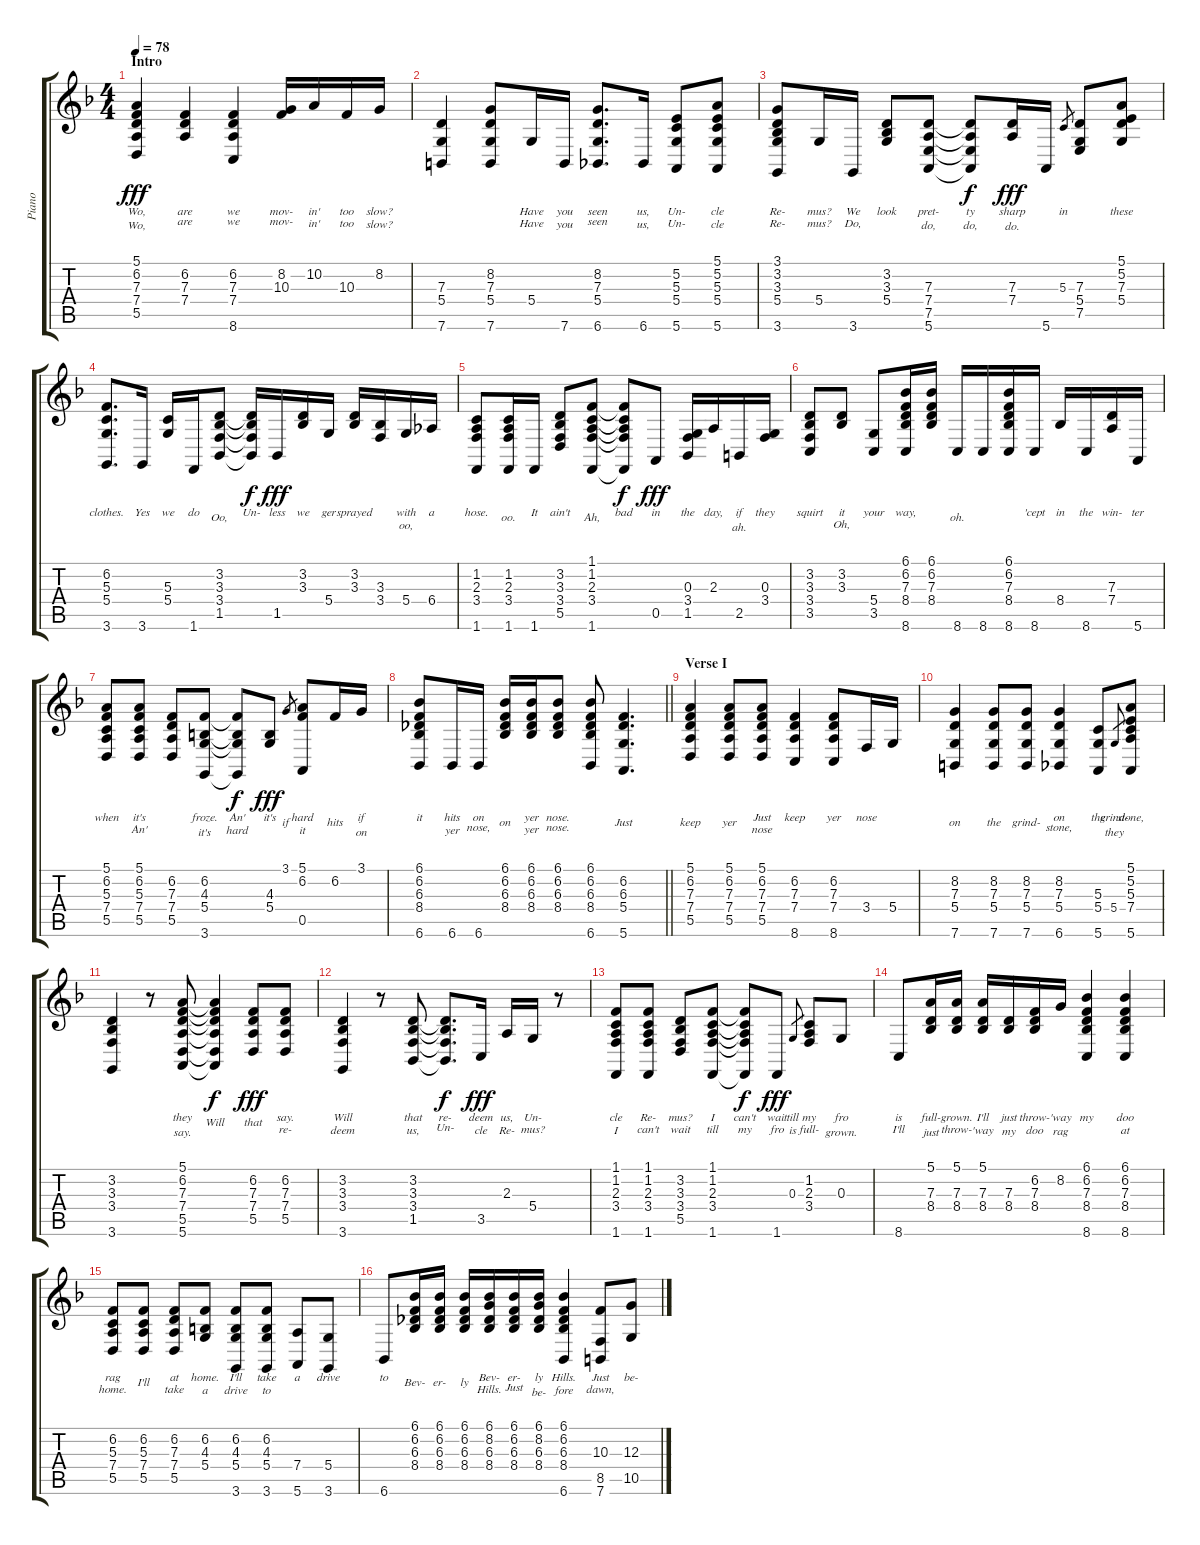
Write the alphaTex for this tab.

\track ("Piano" "Piano") {instrument brightacousticpiano}
\staff {score tabs}
\tuning (E4 B3 G3 D3 A2 E2) {hide}
\ts (4 4)
\section ("" "Intro")
\tempo 78
\clef g2
\ks f
(5.1 6.2 7.3 7.4 5.5).4{lyrics (0 "Wo,") lyrics (1 "Wo,") lyrics (2 "") lyrics (3 "") lyrics (4 "") dy fff instrument brightacousticpiano} (6.2 7.3 7.4).4{lyrics (0 "are") lyrics (1 "are") lyrics (2 "") lyrics (3 "") lyrics (4 "")} (6.2 7.3 7.4 8.6).4{lyrics (0 "we") lyrics (1 "we") lyrics (2 "") lyrics (3 "") lyrics (4 "")} (8.2 10.3).16{lyrics (0 "mov-") lyrics (1 "mov-") lyrics (2 "") lyrics (3 "") lyrics (4 "")} 10.2.16{lyrics (0 "in'") lyrics (1 "in'") lyrics (2 "") lyrics (3 "") lyrics (4 "")} 10.3.16{lyrics (0 "too") lyrics (1 "too") lyrics (2 "") lyrics (3 "") lyrics (4 "")} 8.2.16{lyrics (0 "slow?") lyrics (1 "slow?") lyrics (2 "") lyrics (3 "") lyrics (4 "")} |
(7.3 5.4 7.6).4{lyrics (0 "") lyrics (1 "") lyrics (2 "") lyrics (3 "") lyrics (4 "")} (8.2 7.3 5.4 7.6).8{lyrics (0 "") lyrics (1 "") lyrics (2 "") lyrics (3 "") lyrics (4 "")} 5.4.16{lyrics (0 "Have") lyrics (1 "Have") lyrics (2 "") lyrics (3 "") lyrics (4 "")} 7.6.16{lyrics (0 "you") lyrics (1 "you") lyrics (2 "") lyrics (3 "") lyrics (4 "")} (8.2 7.3 5.4 6.6).8{d lyrics (0 "seen") lyrics (1 "seen") lyrics (2 "") lyrics (3 "") lyrics (4 "")} 6.6.16{lyrics (0 "us,") lyrics (1 "us,") lyrics (2 "") lyrics (3 "") lyrics (4 "")} (5.2 5.3 5.4 5.6).8{lyrics (0 "Un-") lyrics (1 "Un-") lyrics (2 "") lyrics (3 "") lyrics (4 "")} (5.1 5.2 5.3 5.4 5.6).8{lyrics (0 "cle") lyrics (1 "cle") lyrics (2 "") lyrics (3 "") lyrics (4 "")} |
(3.1 3.2 3.3 5.4 3.6).8{lyrics (0 "Re-") lyrics (1 "Re-") lyrics (2 "") lyrics (3 "") lyrics (4 "")} 5.4.16{lyrics (0 "mus?") lyrics (1 "mus?") lyrics (2 "") lyrics (3 "") lyrics (4 "")} 3.6.16{lyrics (0 "We") lyrics (1 "Do,") lyrics (2 "") lyrics (3 "") lyrics (4 "")} (3.2 3.3 5.4).8{lyrics (0 "look") lyrics (1 "") lyrics (2 "") lyrics (3 "") lyrics (4 "")} (7.3 7.4 7.5 5.6).8{lyrics (0 "pret-") lyrics (1 "do,") lyrics (2 "") lyrics (3 "") lyrics (4 "")} (7.3{t} 7.4{t} 7.5{t} 5.6{t}).8{lyrics (0 "ty") lyrics (1 "do,") lyrics (2 "") lyrics (3 "") lyrics (4 "") dy f} (7.3 7.4).16{lyrics (0 "sharp") lyrics (1 "do.") lyrics (2 "") lyrics (3 "") lyrics (4 "") dy fff} 5.6.16{lyrics (0 "") lyrics (1 "") lyrics (2 "") lyrics (3 "") lyrics (4 "")} 5.3.8{lyrics (0 "in") lyrics (1 "") lyrics (2 "") lyrics (3 "") lyrics (4 "") gr} (7.3 5.4 7.5).8{lyrics (0 "") lyrics (1 "") lyrics (2 "") lyrics (3 "") lyrics (4 "")} (5.1 5.2 7.3 5.4).8{lyrics (0 "these") lyrics (1 "") lyrics (2 "") lyrics (3 "") lyrics (4 "")} |
(6.2 5.3 5.4 3.6).8{d lyrics (0 "clothes.") lyrics (1 "") lyrics (2 "") lyrics (3 "") lyrics (4 "")} 3.6.16{lyrics (0 "Yes") lyrics (1 "") lyrics (2 "") lyrics (3 "") lyrics (4 "")} (5.3 5.4).16{lyrics (0 "we") lyrics (1 "") lyrics (2 "") lyrics (3 "") lyrics (4 "")} 1.6.16{lyrics (0 "do") lyrics (1 "") lyrics (2 "") lyrics (3 "") lyrics (4 "")} (3.2 3.3 3.4 1.5).8{lyrics (0 "") lyrics (1 "Oo,") lyrics (2 "") lyrics (3 "") lyrics (4 "")} (3.2{t} 3.3{t} 3.4{t} 1.5{t}).16{lyrics (0 "Un-") lyrics (1 "") lyrics (2 "") lyrics (3 "") lyrics (4 "") dy f} 1.5.16{lyrics (0 "less") lyrics (1 "") lyrics (2 "") lyrics (3 "") lyrics (4 "") dy fff} (3.2 3.3).16{lyrics (0 "we") lyrics (1 "") lyrics (2 "") lyrics (3 "") lyrics (4 "")} 5.4.16{lyrics (0 "ger") lyrics (1 "") lyrics (2 "") lyrics (3 "") lyrics (4 "")} (3.2 3.3).16{lyrics (0 "sprayed") lyrics (1 "") lyrics (2 "") lyrics (3 "") lyrics (4 "")} (3.3 3.4).16{lyrics (0 "") lyrics (1 "") lyrics (2 "") lyrics (3 "") lyrics (4 "")} 5.4.16{lyrics (0 "with") lyrics (1 "oo,") lyrics (2 "") lyrics (3 "") lyrics (4 "")} 6.4.16{lyrics (0 "a") lyrics (1 "") lyrics (2 "") lyrics (3 "") lyrics (4 "")} |
(1.2 2.3 3.4 1.6).8{lyrics (0 "hose.") lyrics (1 "") lyrics (2 "") lyrics (3 "") lyrics (4 "")} (1.2 2.3 3.4 1.6).16{lyrics (0 "") lyrics (1 "oo.") lyrics (2 "") lyrics (3 "") lyrics (4 "")} 1.6.16{lyrics (0 "It") lyrics (1 "") lyrics (2 "") lyrics (3 "") lyrics (4 "")} (3.2 3.3 3.4 5.5).8{lyrics (0 "ain't") lyrics (1 "") lyrics (2 "") lyrics (3 "") lyrics (4 "")} (1.1 1.2 2.3 3.4 1.6).8{lyrics (0 "") lyrics (1 "Ah,") lyrics (2 "") lyrics (3 "") lyrics (4 "")} (1.1{t} 1.2{t} 2.3{t} 3.4{t} 1.6{t}).8{lyrics (0 "bad") lyrics (1 "") lyrics (2 "") lyrics (3 "") lyrics (4 "") dy f} 0.5.8{lyrics (0 "in") lyrics (1 "") lyrics (2 "") lyrics (3 "") lyrics (4 "") dy fff} (0.3 3.4 1.5).16{lyrics (0 "the") lyrics (1 "") lyrics (2 "") lyrics (3 "") lyrics (4 "")} 2.3.16{lyrics (0 "day,") lyrics (1 "") lyrics (2 "") lyrics (3 "") lyrics (4 "")} 2.5.16{lyrics (0 "if") lyrics (1 "ah.") lyrics (2 "") lyrics (3 "") lyrics (4 "")} (0.3 3.4).16{lyrics (0 "they") lyrics (1 "") lyrics (2 "") lyrics (3 "") lyrics (4 "")} |
(3.2 3.3 3.4 3.5).8{lyrics (0 "squirt") lyrics (1 "") lyrics (2 "") lyrics (3 "") lyrics (4 "")} (3.2 3.3).8{lyrics (0 "it") lyrics (1 "Oh,") lyrics (2 "") lyrics (3 "") lyrics (4 "")} (5.4 3.5).8{lyrics (0 "your") lyrics (1 "") lyrics (2 "") lyrics (3 "") lyrics (4 "")} (6.1 6.2 7.3 8.4 8.6).16{lyrics (0 "way,") lyrics (1 "") lyrics (2 "") lyrics (3 "") lyrics (4 "")} (6.1 6.2 7.3 8.4).16{lyrics (0 "") lyrics (1 "") lyrics (2 "") lyrics (3 "") lyrics (4 "")} 8.6.16{lyrics (0 "") lyrics (1 "oh.") lyrics (2 "") lyrics (3 "") lyrics (4 "")} 8.6.16{lyrics (0 "") lyrics (1 "") lyrics (2 "") lyrics (3 "") lyrics (4 "")} (6.1 6.2 7.3 8.4 8.6).16{lyrics (0 "") lyrics (1 "") lyrics (2 "") lyrics (3 "") lyrics (4 "")} 8.6.16{lyrics (0 "'cept") lyrics (1 "") lyrics (2 "") lyrics (3 "") lyrics (4 "")} 8.4.16{lyrics (0 "in") lyrics (1 "") lyrics (2 "") lyrics (3 "") lyrics (4 "")} 8.6.16{lyrics (0 "the") lyrics (1 "") lyrics (2 "") lyrics (3 "") lyrics (4 "")} (7.3 7.4).16{lyrics (0 "win-") lyrics (1 "") lyrics (2 "") lyrics (3 "") lyrics (4 "")} 5.6.16{lyrics (0 "ter") lyrics (1 "") lyrics (2 "") lyrics (3 "") lyrics (4 "")} |
(5.1 6.2 5.3 7.4 5.5).8{lyrics (0 "when") lyrics (1 "") lyrics (2 "") lyrics (3 "") lyrics (4 "")} (5.1 6.2 5.3 7.4 5.5).8{lyrics (0 "it's") lyrics (1 "An'") lyrics (2 "") lyrics (3 "") lyrics (4 "")} (6.2 7.3 7.4 5.5).8{lyrics (0 "") lyrics (1 "") lyrics (2 "") lyrics (3 "") lyrics (4 "")} (6.2 4.3 5.4 3.6).8{lyrics (0 "froze.") lyrics (1 "it's") lyrics (2 "") lyrics (3 "") lyrics (4 "")} (6.2{t} 4.3{t} 5.4{t} 3.6{t}).8{lyrics (0 "An'") lyrics (1 "hard") lyrics (2 "") lyrics (3 "") lyrics (4 "") dy f} (4.3 5.4).8{lyrics (0 "it's") lyrics (1 "") lyrics (2 "") lyrics (3 "") lyrics (4 "") dy fff} 3.1.8{lyrics (0 "") lyrics (1 "if") lyrics (2 "") lyrics (3 "") lyrics (4 "") gr} (5.1 6.2 0.5).8{lyrics (0 "hard") lyrics (1 "it") lyrics (2 "") lyrics (3 "") lyrics (4 "")} 6.2.16{lyrics (0 "") lyrics (1 "hits") lyrics (2 "") lyrics (3 "") lyrics (4 "")} 3.1.16{lyrics (0 "if") lyrics (1 "on") lyrics (2 "") lyrics (3 "") lyrics (4 "")} |
\barLineRight lightlight
(6.1 6.2 6.3 8.4 6.6).8{lyrics (0 "it") lyrics (1 "") lyrics (2 "") lyrics (3 "") lyrics (4 "")} 6.6.16{lyrics (0 "hits") lyrics (1 "yer") lyrics (2 "") lyrics (3 "") lyrics (4 "")} 6.6.16{lyrics (0 "on") lyrics (1 "nose,") lyrics (2 "") lyrics (3 "") lyrics (4 "")} (6.1 6.2 6.3 8.4).16{lyrics (0 "") lyrics (1 "on") lyrics (2 "") lyrics (3 "") lyrics (4 "")} (6.1 6.2 6.3 8.4).16{lyrics (0 "yer") lyrics (1 "yer") lyrics (2 "") lyrics (3 "") lyrics (4 "")} (6.1 6.2 6.3 8.4).8{lyrics (0 "nose.") lyrics (1 "nose.") lyrics (2 "") lyrics (3 "") lyrics (4 "")} (6.1 6.2 6.3 8.4 6.6).8{lyrics (0 "") lyrics (1 "") lyrics (2 "") lyrics (3 "") lyrics (4 "")} (6.2 6.3 5.4 5.6).4{d lyrics (0 "") lyrics (1 "Just") lyrics (2 "") lyrics (3 "") lyrics (4 "")} |
\section ("" "Verse I")
(5.1 6.2 7.3 7.4 5.5).4{lyrics (0 "") lyrics (1 "keep") lyrics (2 "") lyrics (3 "") lyrics (4 "")} (5.1 6.2 7.3 7.4 5.5).8{lyrics (0 "") lyrics (1 "yer") lyrics (2 "") lyrics (3 "") lyrics (4 "")} (5.1 6.2 7.3 7.4 5.5).8{lyrics (0 "Just") lyrics (1 "nose") lyrics (2 "") lyrics (3 "") lyrics (4 "")} (6.2 7.3 7.4 8.6).4{lyrics (0 "keep") lyrics (1 "") lyrics (2 "") lyrics (3 "") lyrics (4 "")} (6.2 7.3 7.4 8.6).8{lyrics (0 "yer") lyrics (1 "") lyrics (2 "") lyrics (3 "") lyrics (4 "")} 3.4.16{lyrics (0 "nose") lyrics (1 "") lyrics (2 "") lyrics (3 "") lyrics (4 "")} 5.4.16{lyrics (0 "") lyrics (1 "") lyrics (2 "") lyrics (3 "") lyrics (4 "")} |
(8.2 7.3 5.4 7.6).4{lyrics (0 "") lyrics (1 "on") lyrics (2 "") lyrics (3 "") lyrics (4 "")} (8.2 7.3 5.4 7.6).8{lyrics (0 "") lyrics (1 "the") lyrics (2 "") lyrics (3 "") lyrics (4 "")} (8.2 7.3 5.4 7.6).8{lyrics (0 "") lyrics (1 "grind-") lyrics (2 "") lyrics (3 "") lyrics (4 "")} (8.2 7.3 5.4 6.6).4{lyrics (0 "on") lyrics (1 "stone,") lyrics (2 "") lyrics (3 "") lyrics (4 "")} (5.3 5.4 5.6).8{lyrics (0 "the") lyrics (1 "") lyrics (2 "") lyrics (3 "") lyrics (4 "")} 5.4.8{lyrics (0 "grind-") lyrics (1 "they") lyrics (2 "") lyrics (3 "") lyrics (4 "") gr} (5.1 5.2 5.3 7.4 5.6).8{lyrics (0 "stone,") lyrics (1 "") lyrics (2 "") lyrics (3 "") lyrics (4 "")} |
(3.2 3.3 3.4 3.6).4{lyrics (0 "") lyrics (1 "") lyrics (2 "") lyrics (3 "") lyrics (4 "")} r.8 (5.1 6.2 7.3 7.4 5.5 5.6).8{lyrics (0 "they") lyrics (1 "say.") lyrics (2 "") lyrics (3 "") lyrics (4 "")} (5.1{t} 6.2{t} 7.3{t} 7.4{t} 5.5{t} 5.6{t}).4{lyrics (0 "") lyrics (1 "Will") lyrics (2 "") lyrics (3 "") lyrics (4 "") dy f} (6.2 7.3 7.4 5.5).8{lyrics (0 "") lyrics (1 "that") lyrics (2 "") lyrics (3 "") lyrics (4 "") dy fff} (6.2 7.3 7.4 5.5).8{lyrics (0 "say.") lyrics (1 "re-") lyrics (2 "") lyrics (3 "") lyrics (4 "")} |
(3.2 3.3 3.4 3.6).4{lyrics (0 "Will") lyrics (1 "deem") lyrics (2 "") lyrics (3 "") lyrics (4 "")} r.8 (3.2 3.3 3.4 1.5).8{lyrics (0 "that") lyrics (1 "us,") lyrics (2 "") lyrics (3 "") lyrics (4 "")} (3.2{t} 3.3{t} 3.4{t} 1.5{t}).8{d lyrics (0 "re-") lyrics (1 "Un-") lyrics (2 "") lyrics (3 "") lyrics (4 "") dy f} 3.5.16{lyrics (0 "deem") lyrics (1 "cle") lyrics (2 "") lyrics (3 "") lyrics (4 "") dy fff} 2.3.16{lyrics (0 "us,") lyrics (1 "Re-") lyrics (2 "") lyrics (3 "") lyrics (4 "")} 5.4.16{lyrics (0 "Un-") lyrics (1 "mus?") lyrics (2 "") lyrics (3 "") lyrics (4 "")} r.8 |
(1.1 1.2 2.3 3.4 1.6).8{lyrics (0 "cle") lyrics (1 "I") lyrics (2 "") lyrics (3 "") lyrics (4 "")} (1.1 1.2 2.3 3.4 1.6).8{lyrics (0 "Re-") lyrics (1 "can't") lyrics (2 "") lyrics (3 "") lyrics (4 "")} (3.2 3.3 3.4 5.5).8{lyrics (0 "mus?") lyrics (1 "wait") lyrics (2 "") lyrics (3 "") lyrics (4 "")} (1.1 1.2 2.3 3.4 1.6).8{lyrics (0 "I") lyrics (1 "till") lyrics (2 "") lyrics (3 "") lyrics (4 "")} (1.1{t} 1.2{t} 2.3{t} 3.4{t} 1.6{t}).8{lyrics (0 "can't") lyrics (1 "my") lyrics (2 "") lyrics (3 "") lyrics (4 "") dy f} 1.6.8{lyrics (0 "wait") lyrics (1 "fro") lyrics (2 "") lyrics (3 "") lyrics (4 "") dy fff} 0.3.8{lyrics (0 "till") lyrics (1 "is") lyrics (2 "") lyrics (3 "") lyrics (4 "") gr} (1.2 2.3 3.4).8{lyrics (0 "my") lyrics (1 "full-") lyrics (2 "") lyrics (3 "") lyrics (4 "")} 0.3.8{lyrics (0 "fro") lyrics (1 "grown.") lyrics (2 "") lyrics (3 "") lyrics (4 "")} |
8.6.8{lyrics (0 "is") lyrics (1 "I'll") lyrics (2 "") lyrics (3 "") lyrics (4 "")} (5.1 7.3 8.4).16{lyrics (0 "full-") lyrics (1 "just") lyrics (2 "") lyrics (3 "") lyrics (4 "")} (5.1 7.3 8.4).16{lyrics (0 "grown.") lyrics (1 "throw-") lyrics (2 "") lyrics (3 "") lyrics (4 "")} (5.1 7.3 8.4).16{lyrics (0 "I'll") lyrics (1 "'way") lyrics (2 "") lyrics (3 "") lyrics (4 "")} (7.3 8.4).16{lyrics (0 "just") lyrics (1 "my") lyrics (2 "") lyrics (3 "") lyrics (4 "")} (6.2 7.3 8.4).16{lyrics (0 "throw-") lyrics (1 "doo") lyrics (2 "") lyrics (3 "") lyrics (4 "")} 8.2.16{lyrics (0 "'way") lyrics (1 "rag") lyrics (2 "") lyrics (3 "") lyrics (4 "")} (6.1 6.2 7.3 8.4 8.6).4{lyrics (0 "my") lyrics (1 "") lyrics (2 "") lyrics (3 "") lyrics (4 "")} (6.1 6.2 7.3 8.4 8.6).4{lyrics (0 "doo") lyrics (1 "at") lyrics (2 "") lyrics (3 "") lyrics (4 "")} |
(6.2 5.3 7.4 5.5).8{lyrics (0 "rag") lyrics (1 "home.") lyrics (2 "") lyrics (3 "") lyrics (4 "")} (6.2 5.3 7.4 5.5).8{lyrics (0 "") lyrics (1 "I'll") lyrics (2 "") lyrics (3 "") lyrics (4 "")} (6.2 7.3 7.4 5.5).8{lyrics (0 "at") lyrics (1 "take") lyrics (2 "") lyrics (3 "") lyrics (4 "")} (6.2 4.3 5.4).8{lyrics (0 "home.") lyrics (1 "a") lyrics (2 "") lyrics (3 "") lyrics (4 "")} (6.2 4.3 5.4 3.6).8{lyrics (0 "I'll") lyrics (1 "drive") lyrics (2 "") lyrics (3 "") lyrics (4 "")} (6.2 4.3 5.4 3.6).8{lyrics (0 "take") lyrics (1 "to") lyrics (2 "") lyrics (3 "") lyrics (4 "")} (7.4 5.6).8{lyrics (0 "a") lyrics (1 "") lyrics (2 "") lyrics (3 "") lyrics (4 "")} (5.4 3.6).8{lyrics (0 "drive") lyrics (1 "") lyrics (2 "") lyrics (3 "") lyrics (4 "")} |
6.6.8{lyrics (0 "to") lyrics (1 "") lyrics (2 "") lyrics (3 "") lyrics (4 "")} (6.1 6.2 6.3 8.4).16{lyrics (0 "") lyrics (1 "Bev-") lyrics (2 "") lyrics (3 "") lyrics (4 "")} (6.1 6.2 6.3 8.4).16{lyrics (0 "") lyrics (1 "er-") lyrics (2 "") lyrics (3 "") lyrics (4 "")} (6.1 6.2 6.3 8.4).16{lyrics (0 "") lyrics (1 "ly") lyrics (2 "") lyrics (3 "") lyrics (4 "")} (6.1 8.2 6.3 8.4).16{lyrics (0 "Bev-") lyrics (1 "Hills.") lyrics (2 "") lyrics (3 "") lyrics (4 "")} (6.1 6.2 6.3 8.4).16{lyrics (0 "er-") lyrics (1 "Just") lyrics (2 "") lyrics (3 "") lyrics (4 "")} (6.1 8.2 6.3 8.4).16{lyrics (0 "ly") lyrics (1 "be-") lyrics (2 "") lyrics (3 "") lyrics (4 "")} (6.1 6.2 6.3 8.4 6.6).4{lyrics (0 "Hills.") lyrics (1 "fore") lyrics (2 "") lyrics (3 "") lyrics (4 "")} (10.3 8.5 7.6).8{lyrics (0 "Just") lyrics (1 "dawn,") lyrics (2 "") lyrics (3 "") lyrics (4 "")} (12.3 10.5).8{lyrics (0 "be-") lyrics (1 "") lyrics (2 "") lyrics (3 "") lyrics (4 "")}
